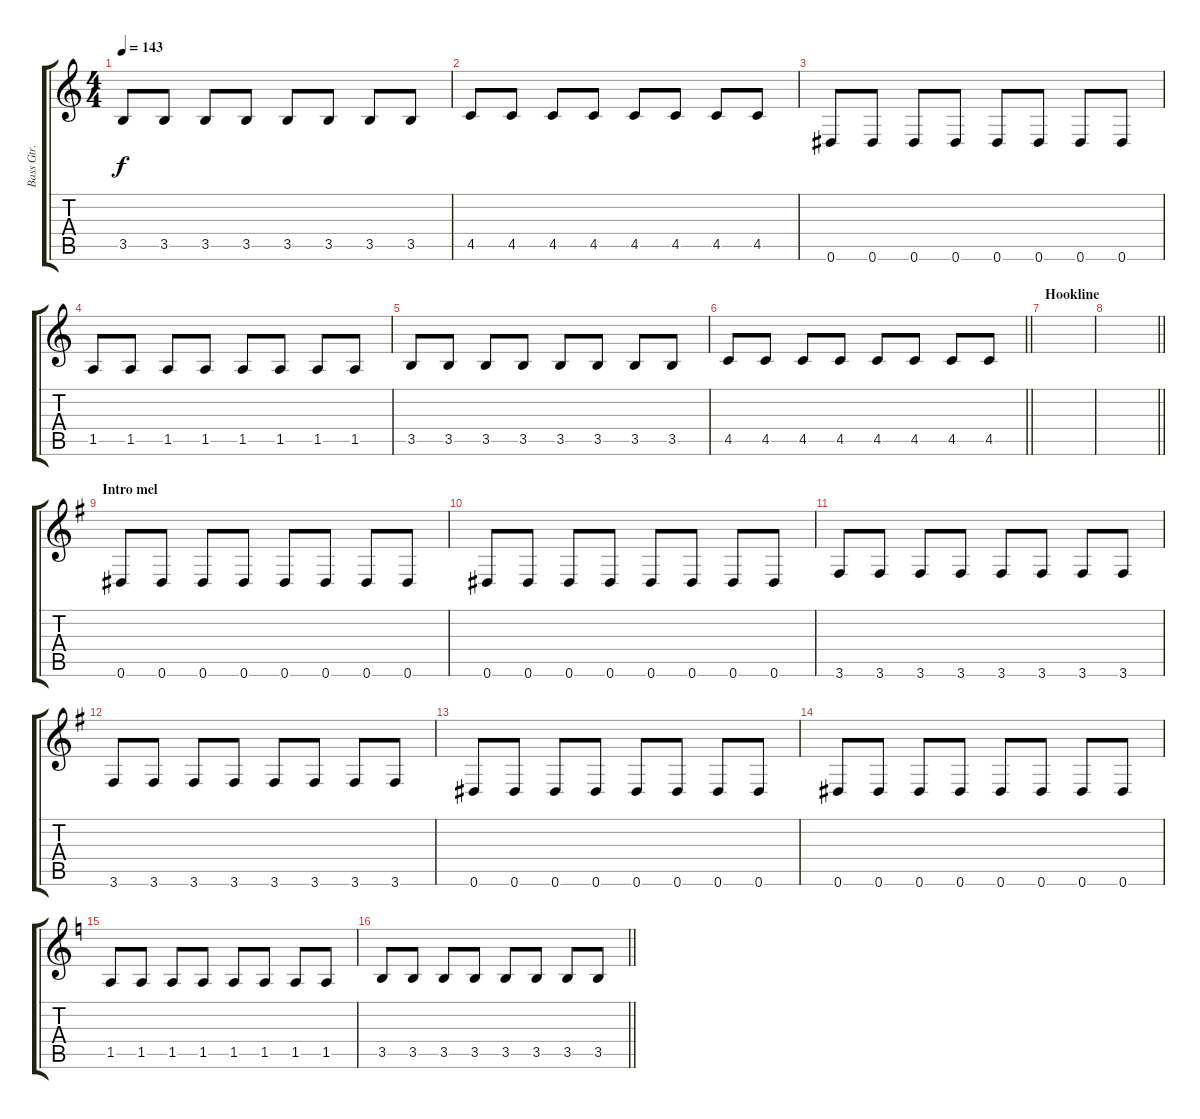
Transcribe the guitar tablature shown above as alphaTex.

\track ("Bass Gtr." "Bass Gtr.") {instrument electricbassfinger}
\staff {score tabs}
\tuning (Eb4 Bb3 Gb3 Db3 Ab2 Eb2) {hide}
\ts (4 4)
\tempo 143
\clef g2
\ks c
3.5.8{dy f} 3.5.8 3.5.8 3.5.8 3.5.8 3.5.8 3.5.8 3.5.8 |
4.5.8 4.5.8 4.5.8 4.5.8 4.5.8 4.5.8 4.5.8 4.5.8 |
0.6.8 0.6.8 0.6.8 0.6.8 0.6.8 0.6.8 0.6.8 0.6.8 |
1.5.8 1.5.8 1.5.8 1.5.8 1.5.8 1.5.8 1.5.8 1.5.8 |
3.5.8 3.5.8 3.5.8 3.5.8 3.5.8 3.5.8 3.5.8 3.5.8 |
\barLineRight lightlight
4.5.8 4.5.8 4.5.8 4.5.8 4.5.8 4.5.8 4.5.8 4.5.8 |
\section ("" "Hookline")
|
\barLineRight lightlight
|
\section ("" "Intro mel")
\ks g
0.6.8 0.6.8 0.6.8 0.6.8 0.6.8 0.6.8 0.6.8 0.6.8 |
0.6.8 0.6.8 0.6.8 0.6.8 0.6.8 0.6.8 0.6.8 0.6.8 |
3.6.8 3.6.8 3.6.8 3.6.8 3.6.8 3.6.8 3.6.8 3.6.8 |
3.6.8 3.6.8 3.6.8 3.6.8 3.6.8 3.6.8 3.6.8 3.6.8 |
0.6.8 0.6.8 0.6.8 0.6.8 0.6.8 0.6.8 0.6.8 0.6.8 |
0.6.8 0.6.8 0.6.8 0.6.8 0.6.8 0.6.8 0.6.8 0.6.8 |
\ks c
1.5.8 1.5.8 1.5.8 1.5.8 1.5.8 1.5.8 1.5.8 1.5.8 |
\barLineRight lightlight
3.5.8 3.5.8 3.5.8 3.5.8 3.5.8 3.5.8 3.5.8 3.5.8
